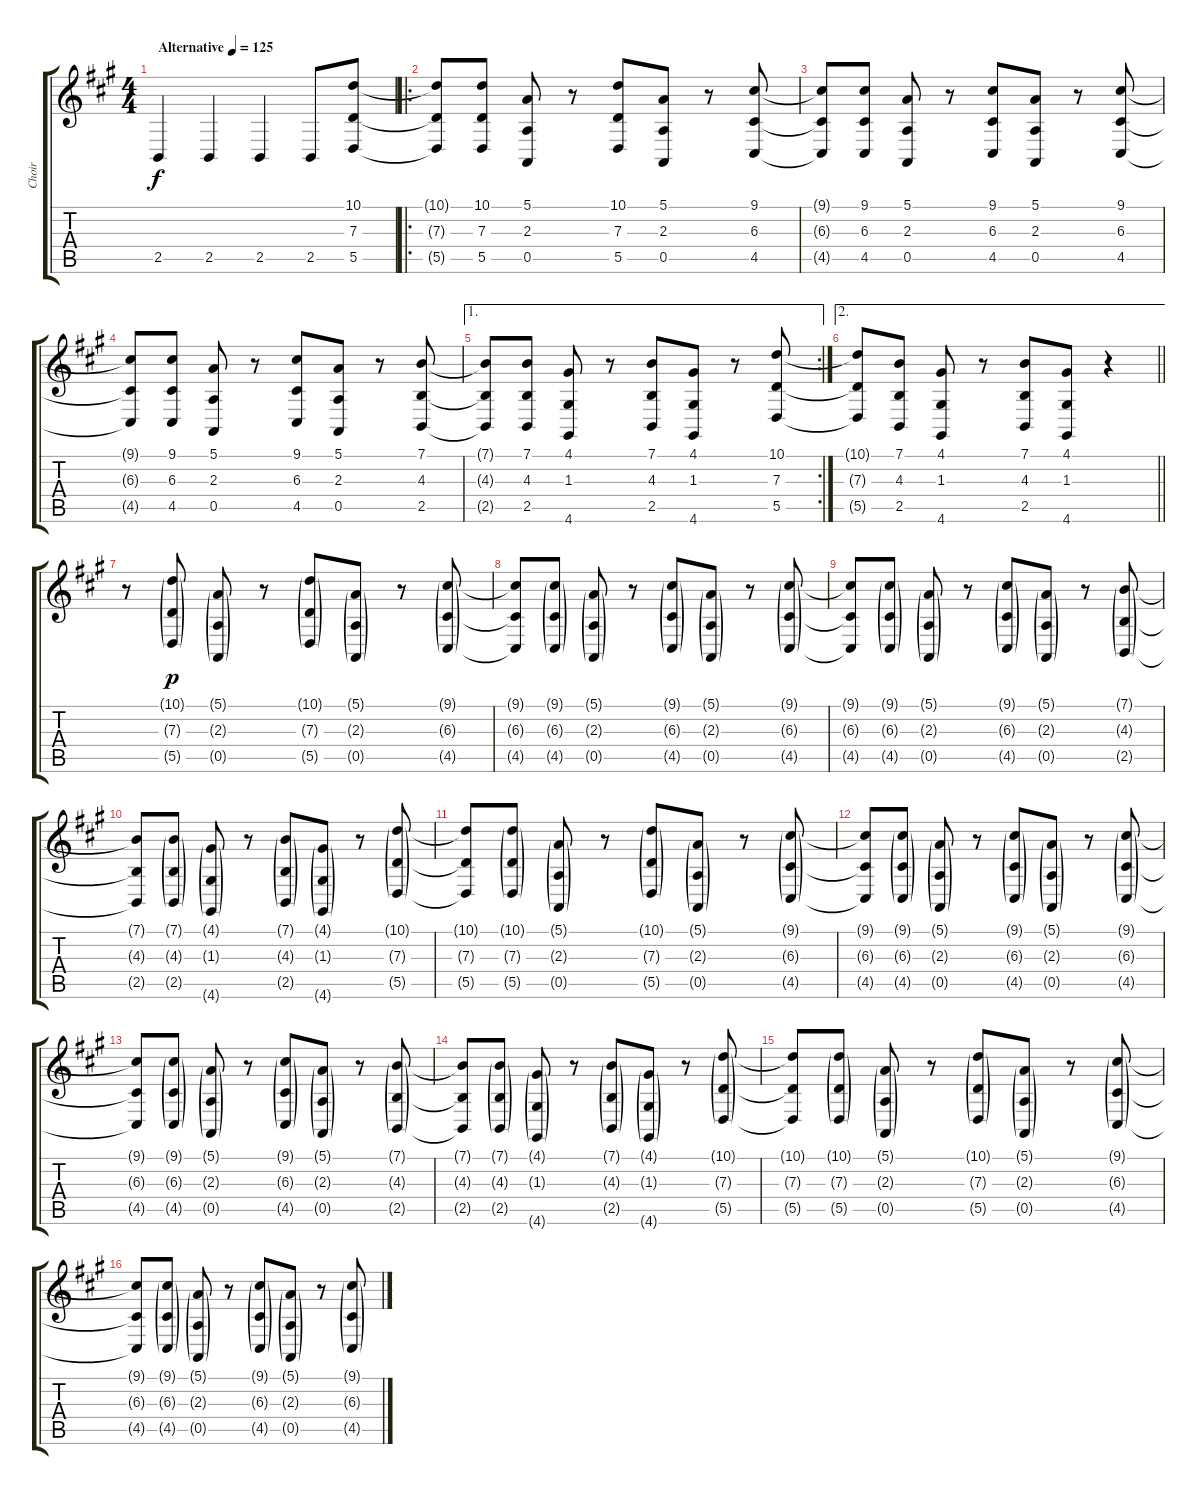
\track ("Choir" "Choir") {instrument choiraahs}
\staff {score tabs}
\tuning (E4 B3 G3 D3 A2 E2) {hide}
\ts (4 4)
\tempo (125 "Alternative")
\clef g2
\ks a
2.5.4{dy f instrument choiraahs} 2.5.4 2.5.4 2.5.8 (10.1 7.3 5.5).8 |
\ro
(10.1{t} 7.3{t} 5.5{t}).8 (10.1 7.3 5.5).8 (5.1 2.3 0.5).8 r.8 (10.1 7.3 5.5).8 (5.1 2.3 0.5).8 r.8 (9.1 6.3 4.5).8 |
(9.1{t} 6.3{t} 4.5{t}).8 (9.1 6.3 4.5).8 (5.1 2.3 0.5).8 r.8 (9.1 6.3 4.5).8 (5.1 2.3 0.5).8 r.8 (9.1 6.3 4.5).8 |
(9.1{t} 6.3{t} 4.5{t}).8 (9.1 6.3 4.5).8 (5.1 2.3 0.5).8 r.8 (9.1 6.3 4.5).8 (5.1 2.3 0.5).8 r.8 (7.1 4.3 2.5).8 |
\ae 1
\rc 2
(7.1{t} 4.3{t} 2.5{t}).8 (7.1 4.3 2.5).8 (4.1 1.3 4.6).8 r.8 (7.1 4.3 2.5).8 (4.1 1.3 4.6).8 r.8 (10.1 7.3 5.5).8 |
\ae 2
\barLineRight lightlight
(10.1{t} 7.3{t} 5.5{t}).8 (7.1 4.3 2.5).8 (4.1 1.3 4.6).8 r.8 (7.1 4.3 2.5).8 (4.1 1.3 4.6).8 r.4 |
r.8 (10.1{g} 7.3{g} 5.5{g}).8{dy p} (5.1{g} 2.3{g} 0.5{g}).8 r.8 (10.1{g} 7.3{g} 5.5{g}).8 (5.1{g} 2.3{g} 0.5{g}).8 r.8 (9.1{g} 6.3{g} 4.5{g}).8 |
(9.1{t} 6.3{t} 4.5{t}).8 (9.1{g} 6.3{g} 4.5{g}).8 (5.1{g} 2.3{g} 0.5{g}).8 r.8 (9.1{g} 6.3{g} 4.5{g}).8 (5.1{g} 2.3{g} 0.5{g}).8 r.8 (9.1{g} 6.3{g} 4.5{g}).8 |
(9.1{t} 6.3{t} 4.5{t}).8 (9.1{g} 6.3{g} 4.5{g}).8 (5.1{g} 2.3{g} 0.5{g}).8 r.8 (9.1{g} 6.3{g} 4.5{g}).8 (5.1{g} 2.3{g} 0.5{g}).8 r.8 (7.1{g} 4.3{g} 2.5{g}).8 |
(7.1{t} 4.3{t} 2.5{t}).8 (7.1{g} 4.3{g} 2.5{g}).8 (4.1{g} 1.3{g} 4.6{g}).8 r.8 (7.1{g} 4.3{g} 2.5{g}).8 (4.1{g} 1.3{g} 4.6{g}).8 r.8 (10.1{g} 7.3{g} 5.5{g}).8 |
(10.1{t} 7.3{t} 5.5{t}).8 (10.1{g} 7.3{g} 5.5{g}).8 (5.1{g} 2.3{g} 0.5{g}).8 r.8 (10.1{g} 7.3{g} 5.5{g}).8 (5.1{g} 2.3{g} 0.5{g}).8 r.8 (9.1{g} 6.3{g} 4.5{g}).8 |
(9.1{t} 6.3{t} 4.5{t}).8 (9.1{g} 6.3{g} 4.5{g}).8 (5.1{g} 2.3{g} 0.5{g}).8 r.8 (9.1{g} 6.3{g} 4.5{g}).8 (5.1{g} 2.3{g} 0.5{g}).8 r.8 (9.1{g} 6.3{g} 4.5{g}).8 |
(9.1{t} 6.3{t} 4.5{t}).8 (9.1{g} 6.3{g} 4.5{g}).8 (5.1{g} 2.3{g} 0.5{g}).8 r.8 (9.1{g} 6.3{g} 4.5{g}).8 (5.1{g} 2.3{g} 0.5{g}).8 r.8 (7.1{g} 4.3{g} 2.5{g}).8 |
(7.1{t} 4.3{t} 2.5{t}).8 (7.1{g} 4.3{g} 2.5{g}).8 (4.1{g} 1.3{g} 4.6{g}).8 r.8 (7.1{g} 4.3{g} 2.5{g}).8 (4.1{g} 1.3{g} 4.6{g}).8 r.8 (10.1{g} 7.3{g} 5.5{g}).8 |
(10.1{t} 7.3{t} 5.5{t}).8 (10.1{g} 7.3{g} 5.5{g}).8 (5.1{g} 2.3{g} 0.5{g}).8 r.8 (10.1{g} 7.3{g} 5.5{g}).8 (5.1{g} 2.3{g} 0.5{g}).8 r.8 (9.1{g} 6.3{g} 4.5{g}).8 |
(9.1{t} 6.3{t} 4.5{t}).8 (9.1{g} 6.3{g} 4.5{g}).8 (5.1{g} 2.3{g} 0.5{g}).8 r.8 (9.1{g} 6.3{g} 4.5{g}).8 (5.1{g} 2.3{g} 0.5{g}).8 r.8 (9.1{g} 6.3{g} 4.5{g}).8
